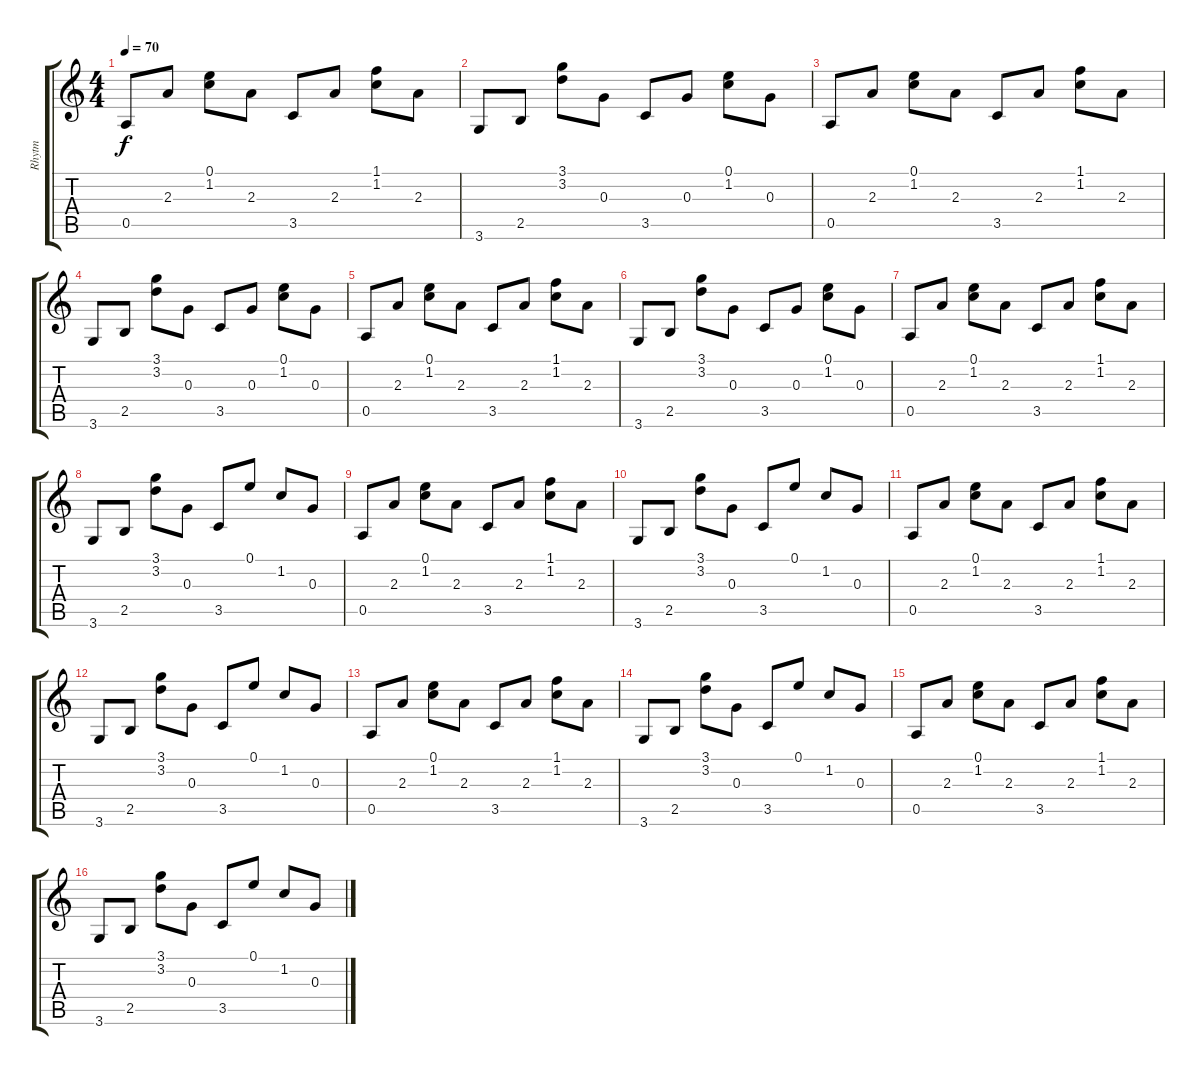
\track ("Rhytm" "Rhytm") {instrument acousticguitarsteel}
\staff {score tabs}
\tuning (E4 B3 G3 D3 A2 E2) {hide}
\ts (4 4)
\tempo 70
\clef g2
\ks c
0.5.8{dy f} 2.3.8 (0.1 1.2).8 2.3.8 3.5.8 2.3.8 (1.1 1.2).8 2.3.8 |
3.6.8 2.5.8 (3.1 3.2).8 0.3.8 3.5.8 0.3.8 (0.1 1.2).8 0.3.8 |
0.5.8 2.3.8 (0.1 1.2).8 2.3.8 3.5.8 2.3.8 (1.1 1.2).8 2.3.8 |
3.6.8 2.5.8 (3.1 3.2).8 0.3.8 3.5.8 0.3.8 (0.1 1.2).8 0.3.8 |
0.5.8 2.3.8 (0.1 1.2).8 2.3.8 3.5.8 2.3.8 (1.1 1.2).8 2.3.8 |
3.6.8 2.5.8 (3.1 3.2).8 0.3.8 3.5.8 0.3.8 (0.1 1.2).8 0.3.8 |
0.5.8 2.3.8 (0.1 1.2).8 2.3.8 3.5.8 2.3.8 (1.1 1.2).8 2.3.8 |
3.6.8 2.5.8 (3.1 3.2).8 0.3.8 3.5.8 0.1.8 1.2.8 0.3.8 |
0.5.8 2.3.8 (0.1 1.2).8 2.3.8 3.5.8 2.3.8 (1.1 1.2).8 2.3.8 |
3.6.8 2.5.8 (3.1 3.2).8 0.3.8 3.5.8 0.1.8 1.2.8 0.3.8 |
0.5.8 2.3.8 (0.1 1.2).8 2.3.8 3.5.8 2.3.8 (1.1 1.2).8 2.3.8 |
3.6.8 2.5.8 (3.1 3.2).8 0.3.8 3.5.8 0.1.8 1.2.8 0.3.8 |
0.5.8 2.3.8 (0.1 1.2).8 2.3.8 3.5.8 2.3.8 (1.1 1.2).8 2.3.8 |
3.6.8 2.5.8 (3.1 3.2).8 0.3.8 3.5.8 0.1.8 1.2.8 0.3.8 |
0.5.8 2.3.8 (0.1 1.2).8 2.3.8 3.5.8 2.3.8 (1.1 1.2).8 2.3.8 |
3.6.8 2.5.8 (3.1 3.2).8 0.3.8 3.5.8 0.1.8 1.2.8 0.3.8
